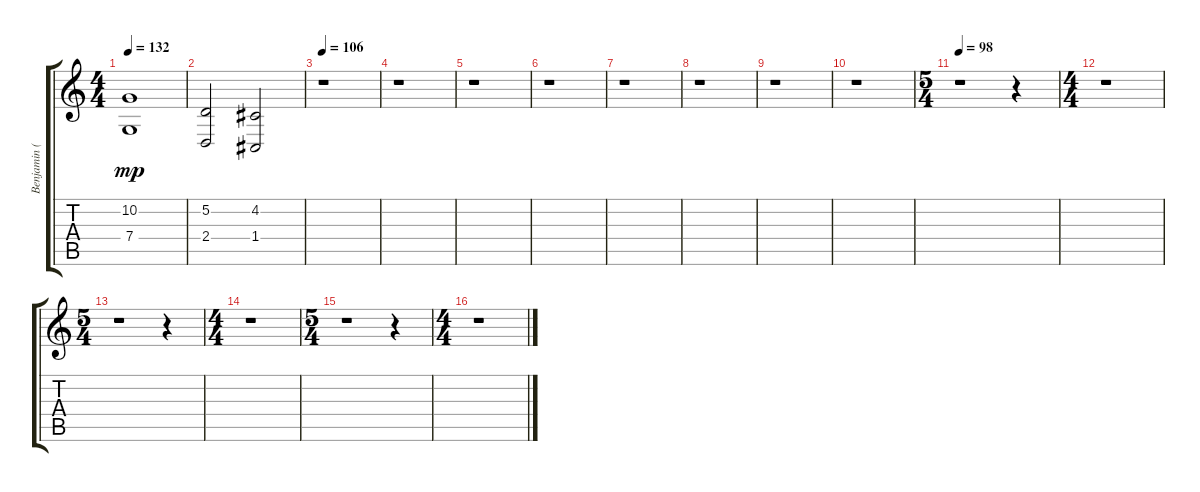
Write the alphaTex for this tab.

\track ("Benjamin (KeybMid)" "Benjamin (") {instrument churchorgan}
\staff {score tabs}
\tuning (D4 A3 F3 C3 G2 D2) {hide}
\ts (4 4)
\tempo 132
\clef g2
\ks c
(10.2 7.4).1{dy mp} |
(5.2 2.4).2 (4.2 1.4).2 |
\tempo 106
r.1 |
r.1 |
r.1 |
r.1 |
r.1 |
r.1 |
r.1 |
r.1 |
\ts (5 4)
\tempo 98
r.1 r.4 |
\ts (4 4)
r.1 |
\ts (5 4)
r.1 r.4 |
\ts (4 4)
r.1 |
\ts (5 4)
r.1 r.4 |
\ts (4 4)
r.1
